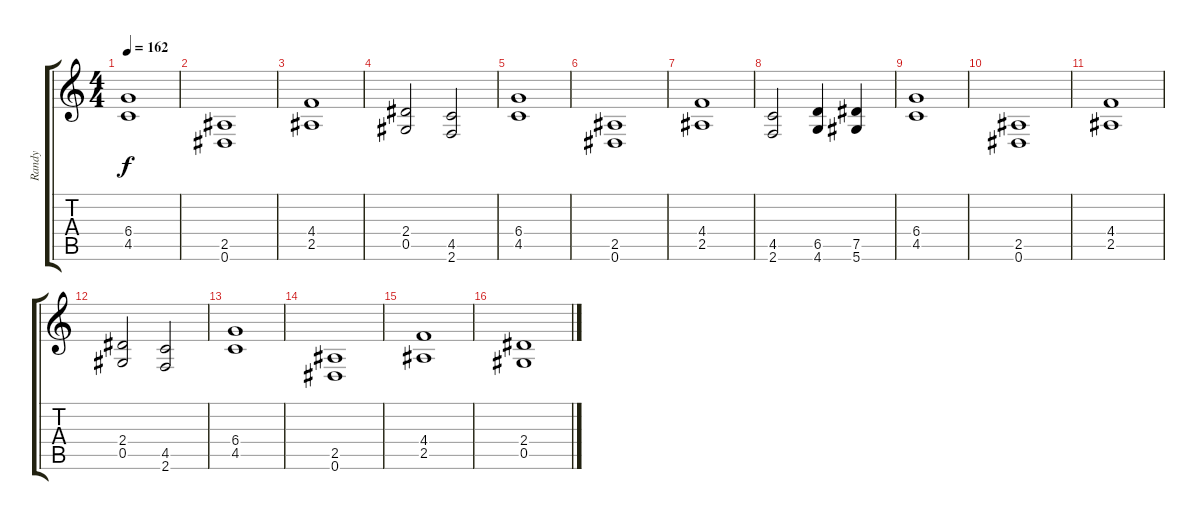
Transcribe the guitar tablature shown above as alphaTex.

\track ("Randy" "Randy") {instrument distortionguitar}
\staff {score tabs}
\tuning (Eb4 Bb3 Gb3 Db3 Ab2 Eb2) {hide}
\ts (4 4)
\tempo 162
\clef g2
\ks c
(6.4 4.5).1{dy f} |
(2.5 0.6).1 |
(4.4 2.5).1 |
(2.4 0.5).2 (4.5 2.6).2 |
(6.4 4.5).1 |
(2.5 0.6).1 |
(4.4 2.5).1 |
(4.5 2.6).2 (6.5 4.6).4 (7.5 5.6).4 |
(6.4 4.5).1 |
(2.5 0.6).1 |
(4.4 2.5).1 |
(2.4 0.5).2 (4.5 2.6).2 |
(6.4 4.5).1 |
(2.5 0.6).1 |
(4.4 2.5).1 |
(2.4 0.5).1
